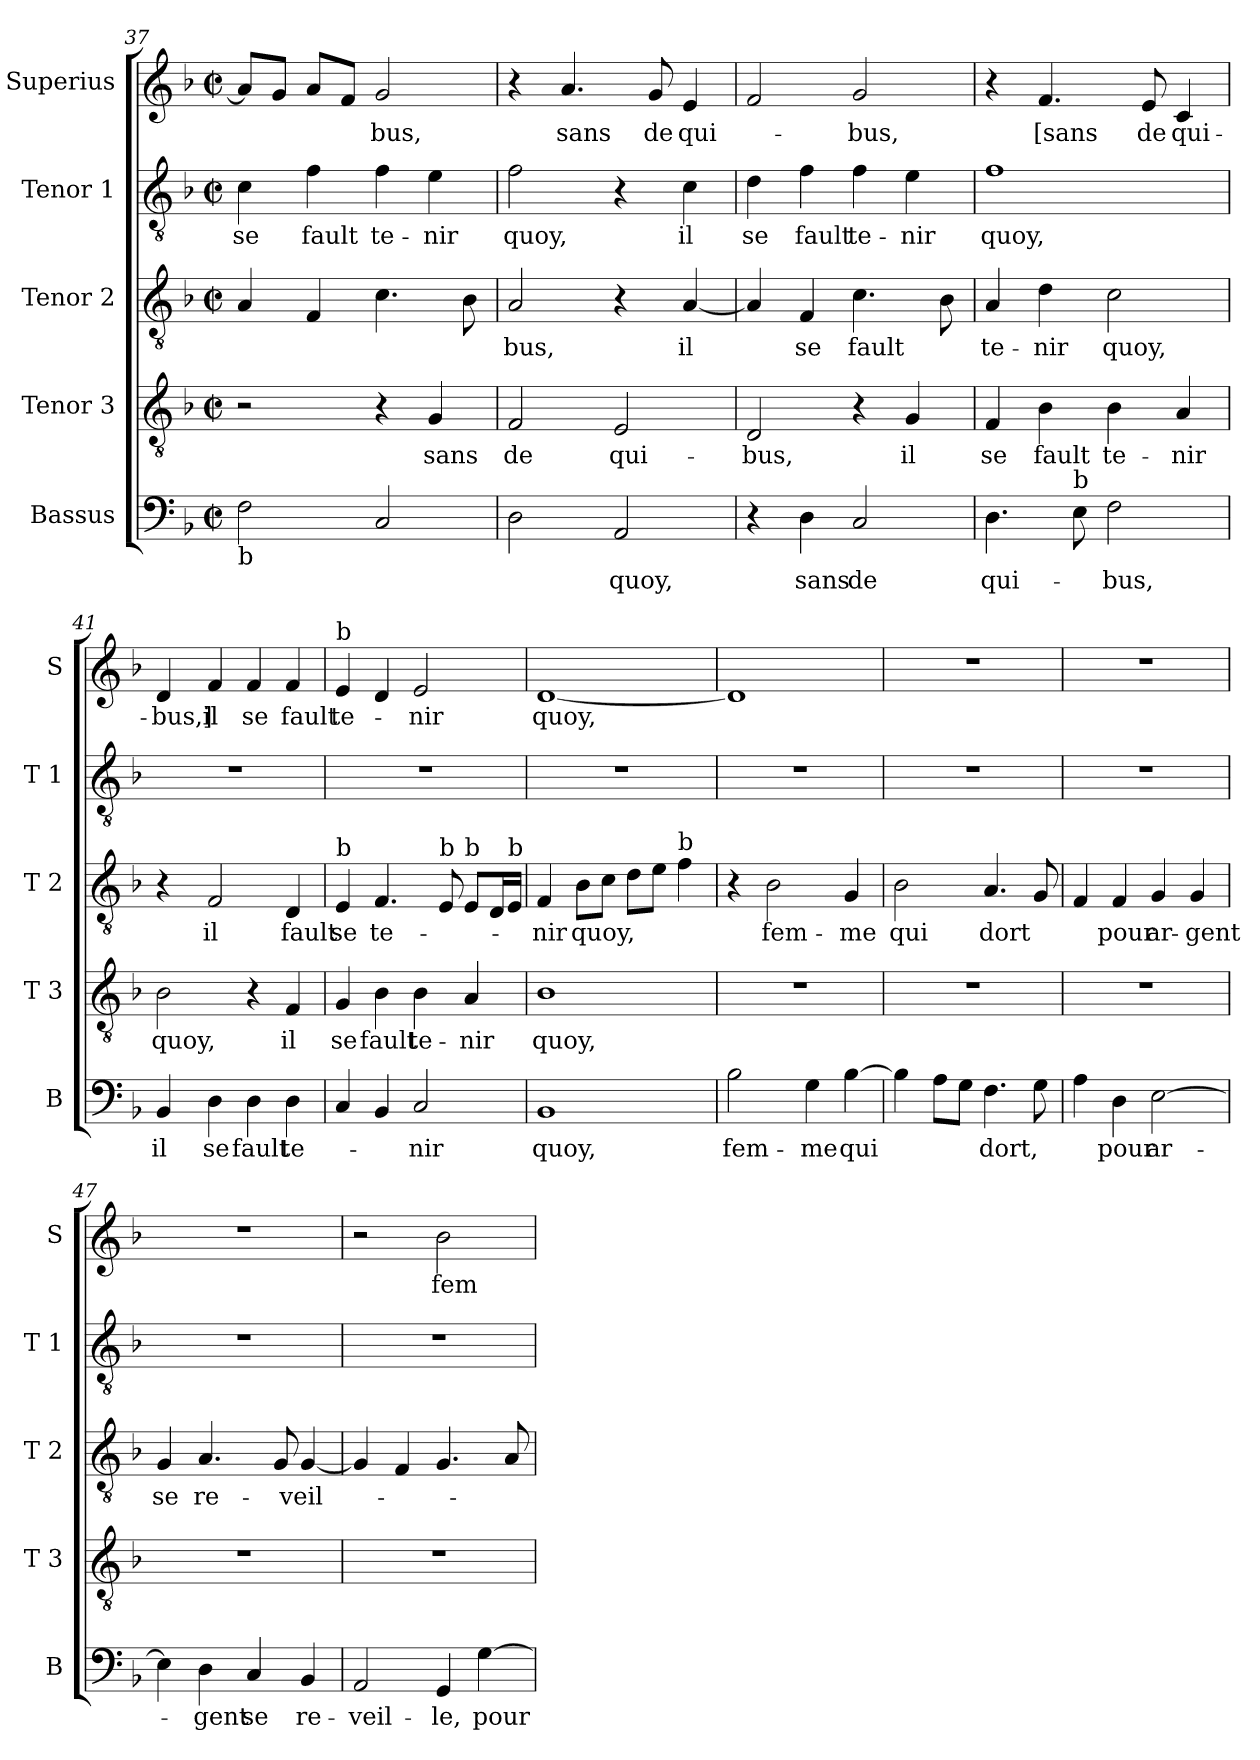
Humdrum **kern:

**kern	**text	**kern	**text	**kern	**text	**kern	**text	**kern	**text
*part5	*part5	*part4	*part4	*part3	*part3	*part2	*part2	*part1	*part1
*staff5	*staff5	*staff4	*staff4	*staff3	*staff3	*staff2	*staff2	*staff1	*staff1
*I"Bassus	*	*I"Tenor 3	*	*I"Tenor 2	*	*I"Tenor 1	*	*I"Superius	*
*I'B	*	*I'T 3	*	*I'T 2	*	*I'T 1	*	*I'S	*
*clefF4	*	*clefGv2	*	*clefGv2	*	*clefGv2	*	*clefG2	*
*k[b-]	*	*k[b-]	*	*k[b-]	*	*k[b-]	*	*k[b-]	*
*F:	*	*F:	*	*F:	*	*F:	*	*F:	*
*M2/2	*	*M2/2	*	*M2/2	*	*M2/2	*	*M2/2	*
*met(c|)	*	*met(c|)	*	*met(c|)	*	*met(c|)	*	*met(c|)	*
=37	=37	=37	=37	=37	=37	=37	=37	=37	=37
!LO:TX:b:t=b	!	!	!	!	!	!	!	!	!
2F\	.	2r	.	4A/	.	4c\	se	8a/L]	.
.	.	.	.	.	.	.	.	8g/J	.
.	.	.	.	4F/	.	4f\	fault	8a/L	.
.	.	.	.	.	.	.	.	8f/J	.
2C/	.	4r	.	4.c\	.	4f\	te-	2g/	-bus,
.	.	4G/	sans	.	.	4e\	-nir	.	.
.	.	.	.	8B-\	.	.	.	.	.
=38	=38	=38	=38	=38	=38	=38	=38	=38	=38
2D\	.	2F/	de	2A/	-bus,	2f\	quoy,	4r	.
.	.	.	.	.	.	.	.	4.a/	sans
2AA/	-quoy,	2E/	qui-	4r	.	4r	.	.	.
.	.	.	.	.	.	.	.	8g/	de
.	.	.	.	[4A/	il	4c\	il	4e/	qui-
=39	=39	=39	=39	=39	=39	=39	=39	=39	=39
4r	.	2D/	-bus,	4A/]	.	4d\	se	2f/	.
4D\	sans	.	.	4F/	se	4f\	fault	.	.
2C/	de	4r	.	4.c\	fault	4f\	te-	2g/	-bus,
.	.	4G/	il	.	.	4e\	-nir	.	.
.	.	.	.	8B-\	.	.	.	.	.
=40	=40	=40	=40	=40	=40	=40	=40	=40	=40
4.D\	qui-	4F/	se	4A/	te-	1f	quoy,	4r	.
.	.	4B-\	fault	4d\	-nir	.	.	4.f/	[sans
!LO:TX:a:t=b	!	!	!	!	!	!	!	!	!
8E\	.	.	.	.	.	.	.	.	.
2F\	-bus,	4B-\	te-	2c\	quoy,	.	.	.	.
.	.	.	.	.	.	.	.	8e/	de
.	.	4A/	-nir	.	.	.	.	4c/	qui-
=41	=41	=41	=41	=41	=41	=41	=41	=41	=41
4BB-/	il	2B-\	quoy,	4r	.	1r	.	4d/	-bus,]
4D\	se	.	.	2F/	il	.	.	4f/	il
4D\	fault	4r	.	.	.	.	.	4f/	se
4D\	te-	4F/	il	4D/	fault	.	.	4f/	fault
!!LO:LB:g=z
=42	=42	=42	=42	=42	=42	=42	=42	=42	=42
!	!	!	!	!	!	!	!	!LO:TX:a:t=b	!
!	!	!	!	!LO:TX:a:t=b	!	!	!	!	!
4C/	.	4G/	se	4E/	se	1r	.	4e/	te-
4BB-/	.	4B-\	fault	4.F/	te-	.	.	4d/	.
2C/	-nir	4B-\	te-	.	.	.	.	2e/	-nir
!	!	!	!	!LO:TX:a:t=b	!	!	!	!	!
.	.	.	.	8E/	.	.	.	.	.
!	!	!	!	!LO:TX:a:t=b	!	!	!	!	!
.	.	4A/	-nir	8E/L	.	.	.	.	.
.	.	.	.	16D/L	.	.	.	.	.
!	!	!	!	!LO:TX:a:t=b	!	!	!	!	!
.	.	.	.	16E/JJ	.	.	.	.	.
=43	=43	=43	=43	=43	=43	=43	=43	=43	=43
1BB-	quoy,	1B-	quoy,	4F/	-nir	1r	.	[1d	quoy,
.	.	.	.	8B-\L	quoy,	.	.	.	.
.	.	.	.	8c\J	.	.	.	.	.
.	.	.	.	8d\L	.	.	.	.	.
.	.	.	.	8e\J	.	.	.	.	.
!	!	!	!	!LO:TX:a:t=b	!	!	!	!	!
.	.	.	.	4f\	.	.	.	.	.
=44	=44	=44	=44	=44	=44	=44	=44	=44	=44
2B-\	fem-	1r	.	4r	.	1r	.	1d]	.
.	.	.	.	2B-\	fem-	.	.	.	.
4G\	-me	.	.	.	.	.	.	.	.
[4B-\	qui	.	.	4G/	-me	.	.	.	.
=45	=45	=45	=45	=45	=45	=45	=45	=45	=45
4B-\]	.	1r	.	2B-\	qui	1r	.	1r	.
8A\L	.	.	.	.	.	.	.	.	.
8G\J	.	.	.	.	.	.	.	.	.
4.F\	dort,	.	.	4.A/	dort	.	.	.	.
8G\	.	.	.	8G/	.	.	.	.	.
=46	=46	=46	=46	=46	=46	=46	=46	=46	=46
4A\	.	1r	.	4F/	.	1r	.	1r	.
4D\	pour	.	.	4F/	pour	.	.	.	.
[2E\	ar-	.	.	4G/	ar-	.	.	.	.
.	.	.	.	4G/	-gent	.	.	.	.
=47	=47	=47	=47	=47	=47	=47	=47	=47	=47
4E\]	.	1r	.	4G/	se	1r	.	1r	.
4D\	-gent	.	.	4.A/	re-	.	.	.	.
4C/	se	.	.	.	.	.	.	.	.
.	.	.	.	8G/	.	.	.	.	.
4BB-/	re-	.	.	[4G/	-veil-	.	.	.	.
!!LO:PB:g=z
=48	=48	=48	=48	=48	=48	=48	=48	=48	=48
2AA/	-veil-	1r	.	4G/]	.	1r	.	2r	.
.	.	.	.	4F/	.	.	.	.	.
4GG/	-le,	.	.	4.G/	.	.	.	2b-\	fem-
[4G\	pour	.	.	.	.	.	.	.	.
.	.	.	.	8A/	.	.	.	.	.
=	=	=	=	=	=	=	=	=	=
*-	*-	*-	*-	*-	*-	*-	*-	*-	*-
